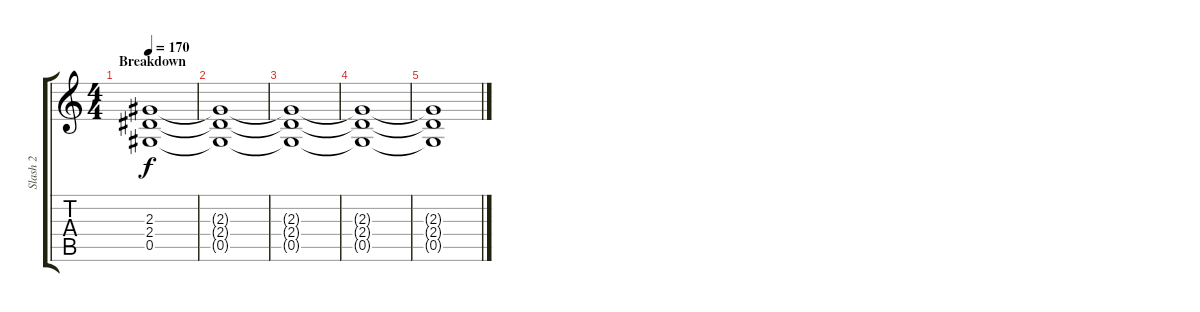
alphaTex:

\track ("Slash 2" "Slash 2") {instrument distortionguitar}
\staff {score tabs}
\tuning (Eb4 Bb3 Gb3 Db3 Ab2 Eb2) {hide}
\ts (4 4)
\section ("" "Breakdown")
\tempo 170
\clef g2
\ks c
(2.3 2.4 0.5).1{dy f} |
(2.3{t} 2.4{t} 0.5{t}).1 |
(2.3{t} 2.4{t} 0.5{t}).1 |
(2.3{t} 2.4{t} 0.5{t}).1 |
(2.3{t} 2.4{t} 0.5{t}).1
